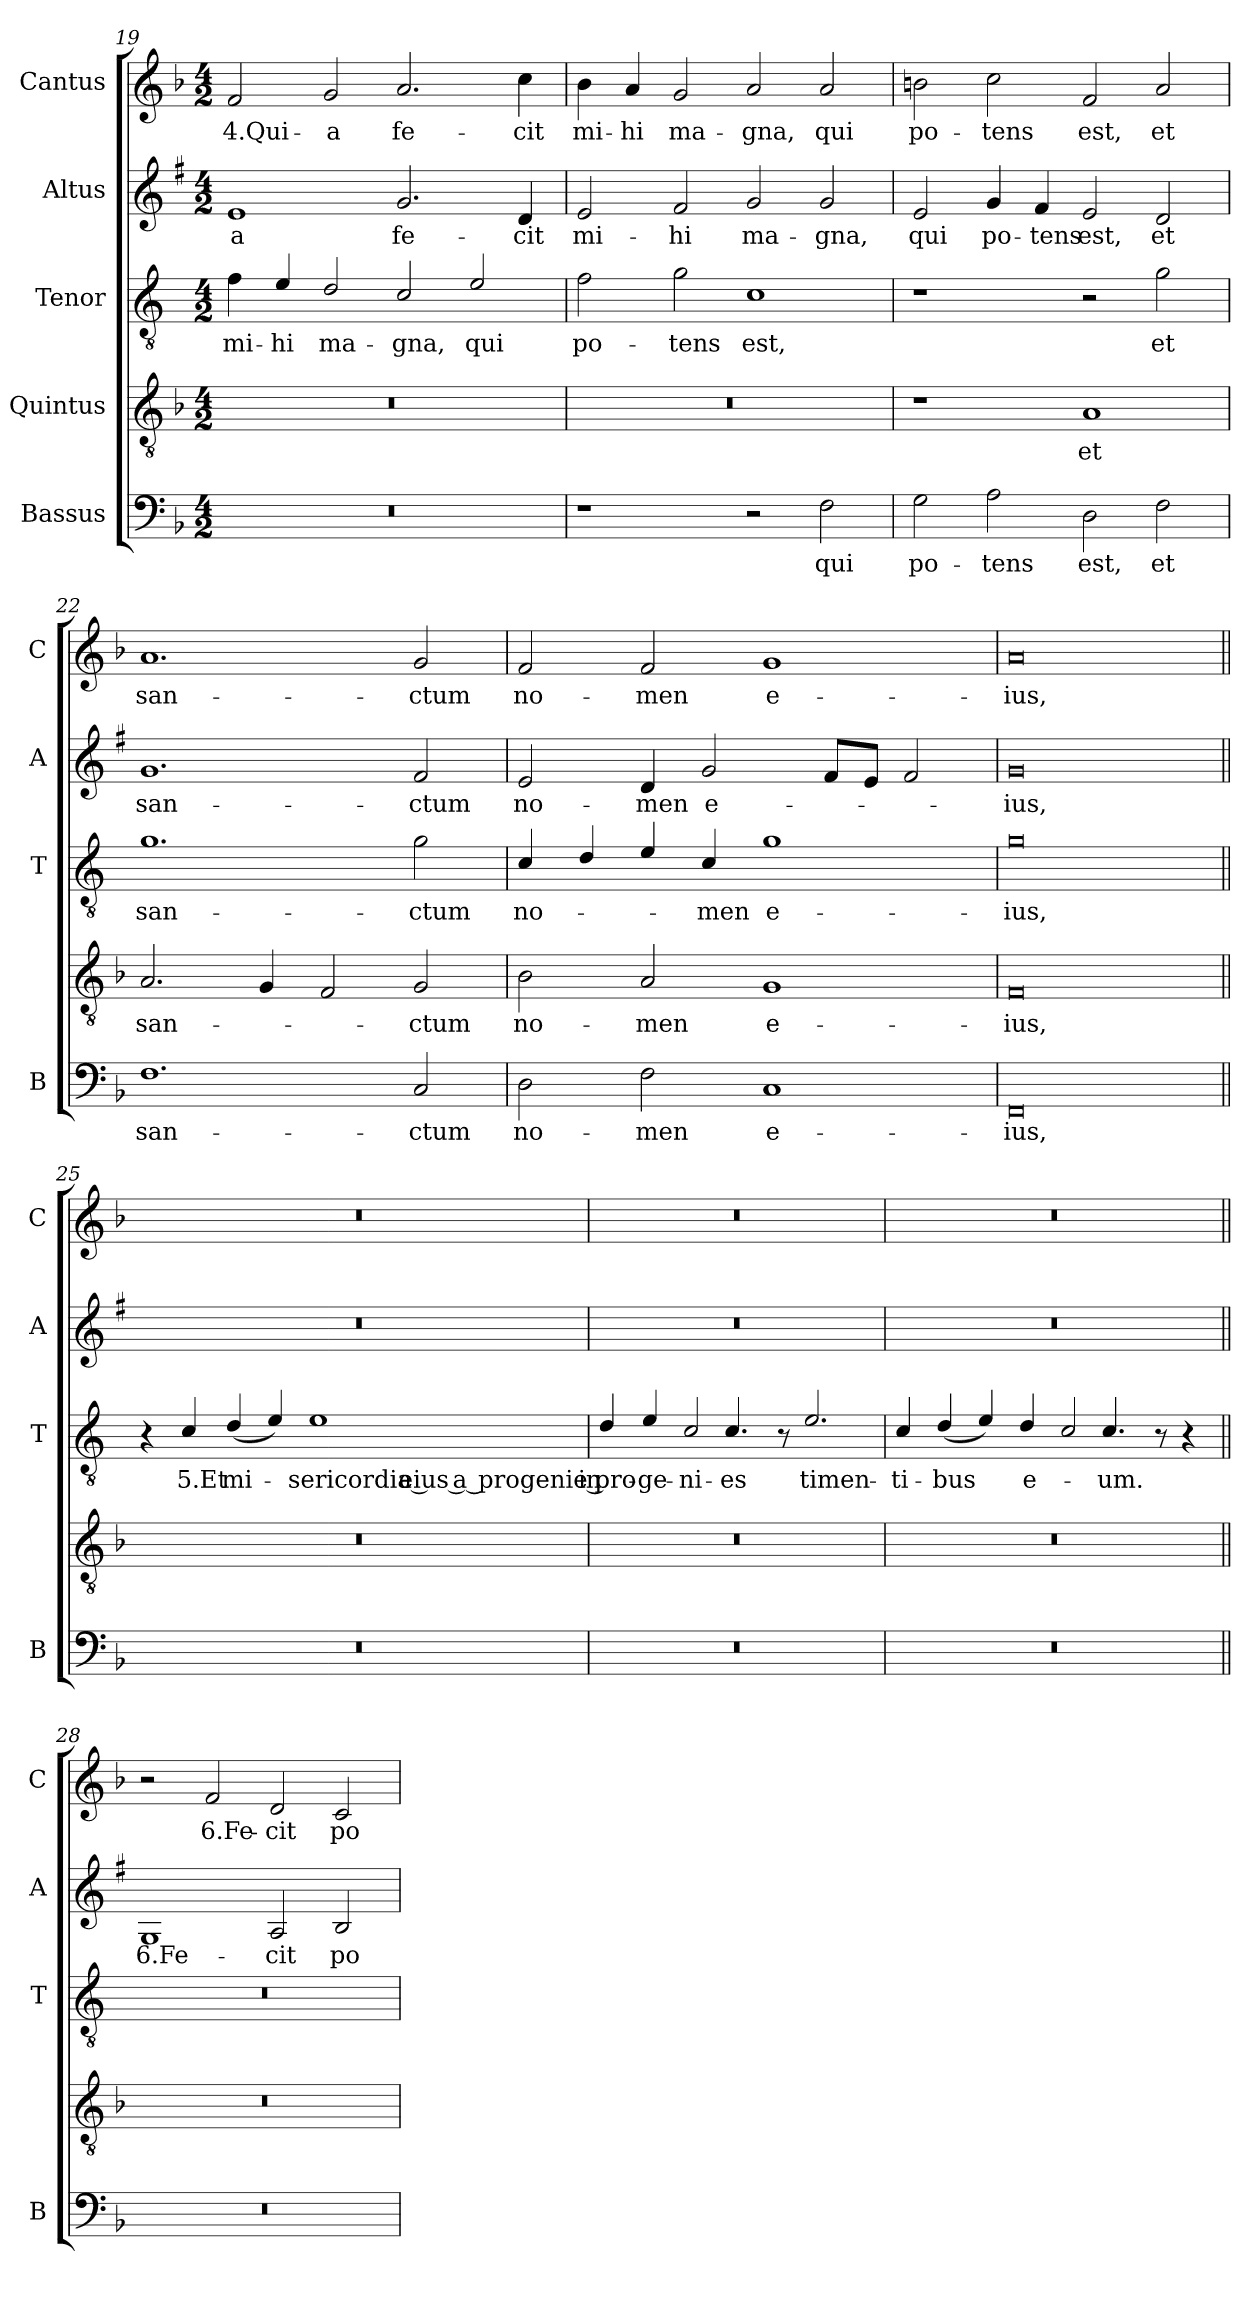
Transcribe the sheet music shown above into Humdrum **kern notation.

**kern	**text	**kern	**text	**kern	**text	**kern	**text	**kern	**text
*part5	*part5	*part4	*part4	*part3	*part3	*part2	*part2	*part1	*part1
*staff5	*staff5	*staff4	*staff4	*staff3	*staff3	*staff2	*staff2	*staff1	*staff1
*I"Bassus	*	*I"Quintus	*	*I"Tenor	*	*I"Altus	*	*I"Cantus	*
*I'B	*	*	*	*I'T	*	*I'A	*	*I'C	*
*clefF4	*	*clefGv2	*	*clefGv2	*	*clefG2	*	*clefG2	*
*	*	*	*	*ITrd4c7	*	*ITrd1c2	*	*	*
*k[b-]	*	*k[b-]	*	*k[b-]	*	*k[b-]	*	*k[b-]	*
*F:	*	*F:	*	*F:	*	*F:	*	*F:	*
*M4/2	*	*M4/2	*	*M4/2	*	*M4/2	*	*M4/2	*
=19	=19	=19	=19	=19	=19	=19	=19	=19	=19
!	!	!	!	!	!LO:LY:b	!	!LO:LY:b	!	!LO:LY:b
0r	.	0r	.	4B-\	mi-	1d	-a	2f/	4.Qui-
!	!	!	!	!	!LO:LY:b	!	!	!	!
.	.	.	.	4A/	-hi	.	.	.	.
!	!	!	!	!	!LO:LY:b	!	!	!	!LO:LY:b
.	.	.	.	2G/	ma-	.	.	2g/	-a
!	!	!	!	!	!LO:LY:b	!	!LO:LY:b	!	!LO:LY:b
.	.	.	.	2F/	-gna,	2.f/	fe-	2.a/	fe-
!	!	!	!	!	!LO:LY:b	!	!	!	!
.	.	.	.	2A/	qui	.	.	.	.
!	!	!	!	!	!	!	!LO:LY:b	!	!LO:LY:b
.	.	.	.	.	.	4c/	-cit	4cc\	-cit
=20	=20	=20	=20	=20	=20	=20	=20	=20	=20
!	!	!	!	!	!LO:LY:b	!	!LO:LY:b	!	!LO:LY:b
1r	.	0r	.	2B-\	po-	2d/	mi-	4b-\	mi-
!	!	!	!	!	!	!	!	!	!LO:LY:b
.	.	.	.	.	.	.	.	4a/	-hi
!	!	!	!	!	!LO:LY:b	!	!LO:LY:b	!	!LO:LY:b
.	.	.	.	2c\	-tens	2e/	-hi	2g/	ma-
!	!	!	!	!	!LO:LY:b	!	!LO:LY:b	!	!LO:LY:b
2r	.	.	.	1F	est,	2f/	ma-	2a/	-gna,
!	!LO:LY:b	!	!	!	!	!	!LO:LY:b	!	!LO:LY:b
2F\	qui	.	.	.	.	2f/	-gna,	2a/	qui
=21	=21	=21	=21	=21	=21	=21	=21	=21	=21
!	!LO:LY:b	!	!	!	!	!	!LO:LY:b	!	!LO:LY:b
2G\	po-	1r	.	1r	.	2d/	qui	2bn\	po-
!	!LO:LY:b	!	!	!	!	!	!LO:LY:b	!	!LO:LY:b
2A\	-tens	.	.	.	.	4f/	po-	2cc\	-tens
!	!	!	!	!	!	!	!LO:LY:b	!	!
.	.	.	.	.	.	4e/	-tens	.	.
!	!LO:LY:b	!	!LO:LY:b	!	!	!	!LO:LY:b	!	!LO:LY:b
2D\	est,	1A	et	2r	.	2d/	est,	2f/	est,
!	!LO:LY:b	!	!	!	!LO:LY:b	!	!LO:LY:b	!	!LO:LY:b
2F\	et	.	.	2c\	et	2c/	et	2a/	et
=22	=22	=22	=22	=22	=22	=22	=22	=22	=22
!	!LO:LY:b	!	!LO:LY:b	!	!LO:LY:b	!	!LO:LY:b	!	!LO:LY:b
1.F	san-	2.A/	san-	1.c	san-	1.f	san-	1.a	san-
.	.	4G/	.	.	.	.	.	.	.
.	.	2F/	.	.	.	.	.	.	.
!	!LO:LY:b	!	!LO:LY:b	!	!LO:LY:b	!	!LO:LY:b	!	!LO:LY:b
2C/	-ctum	2G/	-ctum	2c\	-ctum	2e/	-ctum	2g/	-ctum
=23	=23	=23	=23	=23	=23	=23	=23	=23	=23
!	!LO:LY:b	!	!LO:LY:b	!	!LO:LY:b	!	!LO:LY:b	!	!LO:LY:b
2D\	no-	2B-\	no-	4F/	no-	2d/	no-	2f/	no-
.	.	.	.	4G/	.	.	.	.	.
!	!LO:LY:b	!	!LO:LY:b	!	!	!	!LO:LY:b	!	!LO:LY:b
2F\	-men	2A/	-men	4A/	.	4c/	-men	2f/	-men
!	!	!	!	!	!LO:LY:b	!	!LO:LY:b	!	!
.	.	.	.	4F/	-men	2f/	e-	.	.
!	!LO:LY:b	!	!LO:LY:b	!	!LO:LY:b	!	!	!	!LO:LY:b
1C	e-	1G	e-	1c	e-	.	.	1g	e-
.	.	.	.	.	.	8e/L	.	.	.
.	.	.	.	.	.	8d/J	.	.	.
.	.	.	.	.	.	2e/	.	.	.
=24	=24	=24	=24	=24	=24	=24	=24	=24	=24
!	!LO:LY:b	!	!LO:LY:b	!	!LO:LY:b	!	!LO:LY:b	!	!LO:LY:b
0FF	-ius,	0F	-ius,	0c	-ius,	0f	-ius,	0a	-ius,
!!LO:LB:g=z
=25||	=25||	=25||	=25||	=25||	=25||	=25||	=25||	=25||	=25||
0r	.	0r	.	4r	.	0r	.	0r	.
!	!	!	!	!	!LO:LY:b	!	!	!	!
.	.	.	.	4F/	5.Et	.	.	.	.
!	!	!	!	!	!LO:LY:b	!	!	!	!
.	.	.	.	(<4G/	mi-	.	.	.	.
.	.	.	.	4A/)	.	.	.	.	.
!	!	!	!	!	!LO:LY:b	!	!	!	!
.	.	.	.	1A	-sericordia eius a progenie in	.	.	.	.
=26	=26	=26	=26	=26	=26	=26	=26	=26	=26
!	!	!	!	!	!LO:LY:b	!	!	!	!
0r	.	0r	.	4G/	pro-	0r	.	0r	.
!	!	!	!	!	!LO:LY:b	!	!	!	!
.	.	.	.	4A/	-ge-	.	.	.	.
!	!	!	!	!LO:N:head=open	!LO:LY:b	!	!	!	!
.	.	.	.	4F/	-ni-	.	.	.	.
!	!	!	!	!	!LO:LY:b	!	!	!	!
.	.	.	.	4.F/	-es	.	.	.	.
.	.	.	.	8r	.	.	.	.	.
!	!	!	!	!	!LO:LY:b	!	!	!	!
.	.	.	.	2.A/	timen-	.	.	.	.
=27	=27	=27	=27	=27	=27	=27	=27	=27	=27
!	!	!	!	!	!LO:LY:b	!	!	!	!
0r	.	0r	.	4F/	-ti-	0r	.	0r	.
!	!	!	!	!	!LO:LY:b	!	!	!	!
.	.	.	.	(<4G/	-bus	.	.	.	.
.	.	.	.	4A/)	.	.	.	.	.
!	!	!	!	!	!LO:LY:b	!	!	!	!
.	.	.	.	4G/	e-	.	.	.	.
!	!	!	!	!LO:N:head=open	!	!	!	!	!
.	.	.	.	4F/	.	.	.	.	.
!	!	!	!	!	!LO:LY:b	!	!	!	!
.	.	.	.	4.F/	-um.	.	.	.	.
.	.	.	.	8r	.	.	.	.	.
.	.	.	.	4r	.	.	.	.	.
!!LO:LB:g=z
=28||	=28||	=28||	=28||	=28||	=28||	=28||	=28||	=28||	=28||
!	!	!	!	!	!	!	!LO:LY:b	!	!
0r	.	0r	.	0r	.	1F	6.Fe-	2r	.
!	!	!	!	!	!	!	!	!	!LO:LY:b
.	.	.	.	.	.	.	.	2f/	6.Fe-
!	!	!	!	!	!	!	!LO:LY:b	!	!LO:LY:b
.	.	.	.	.	.	2G/	-cit	2d/	-cit
!	!	!	!	!	!	!	!LO:LY:b	!	!LO:LY:b
.	.	.	.	.	.	2A/	po-	2c/	po-
=	=	=	=	=	=	=	=	=	=
*-	*-	*-	*-	*-	*-	*-	*-	*-	*-
